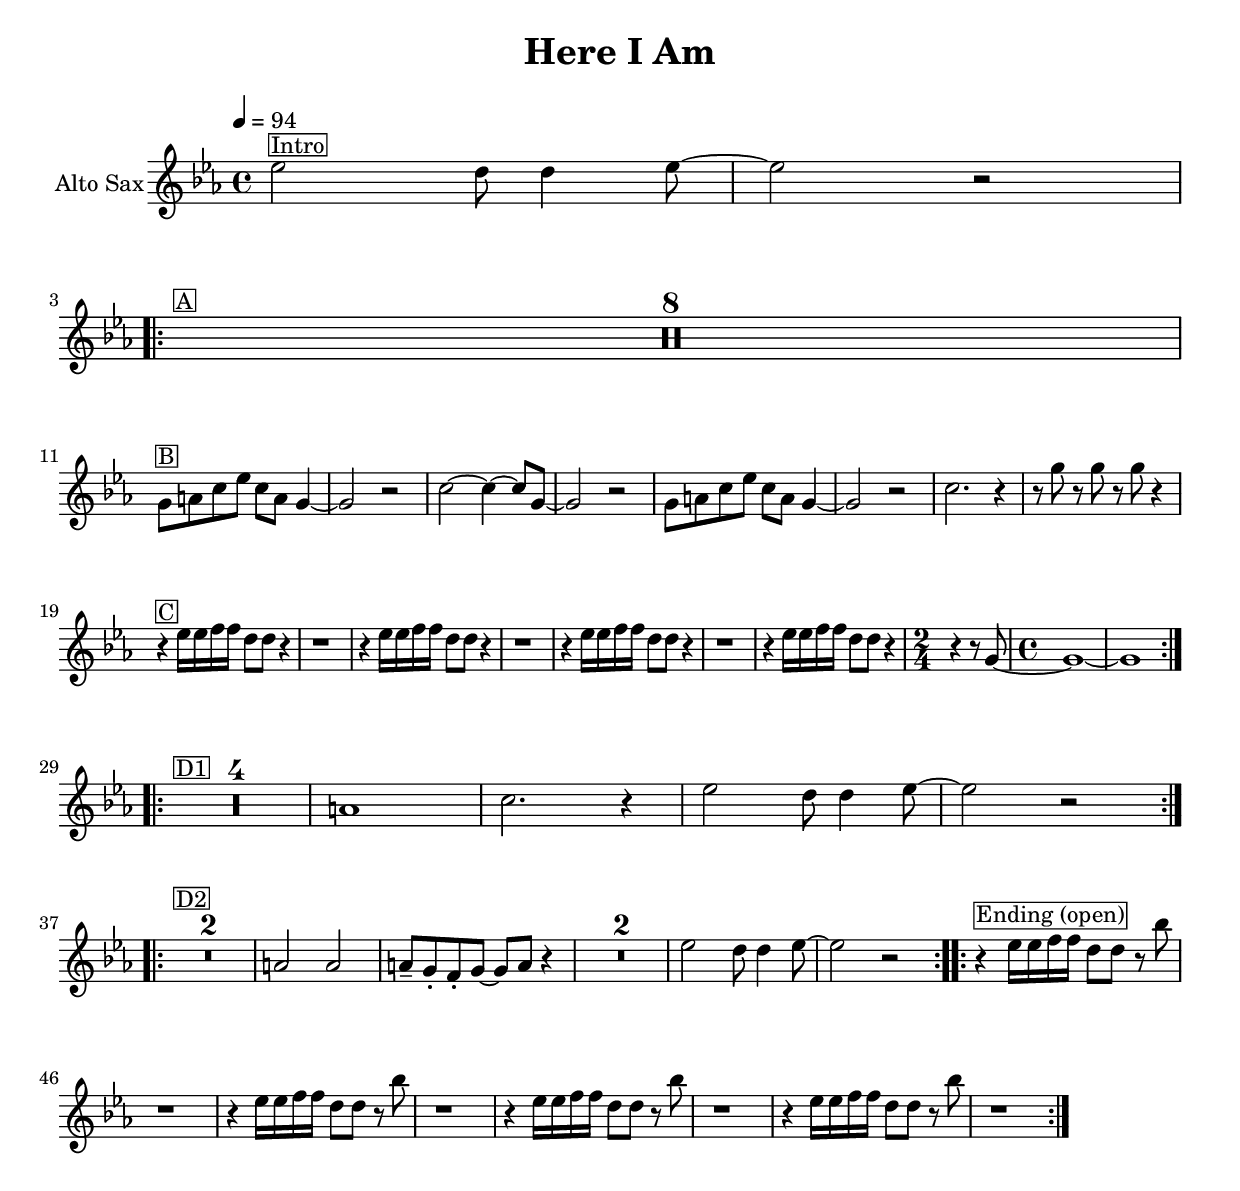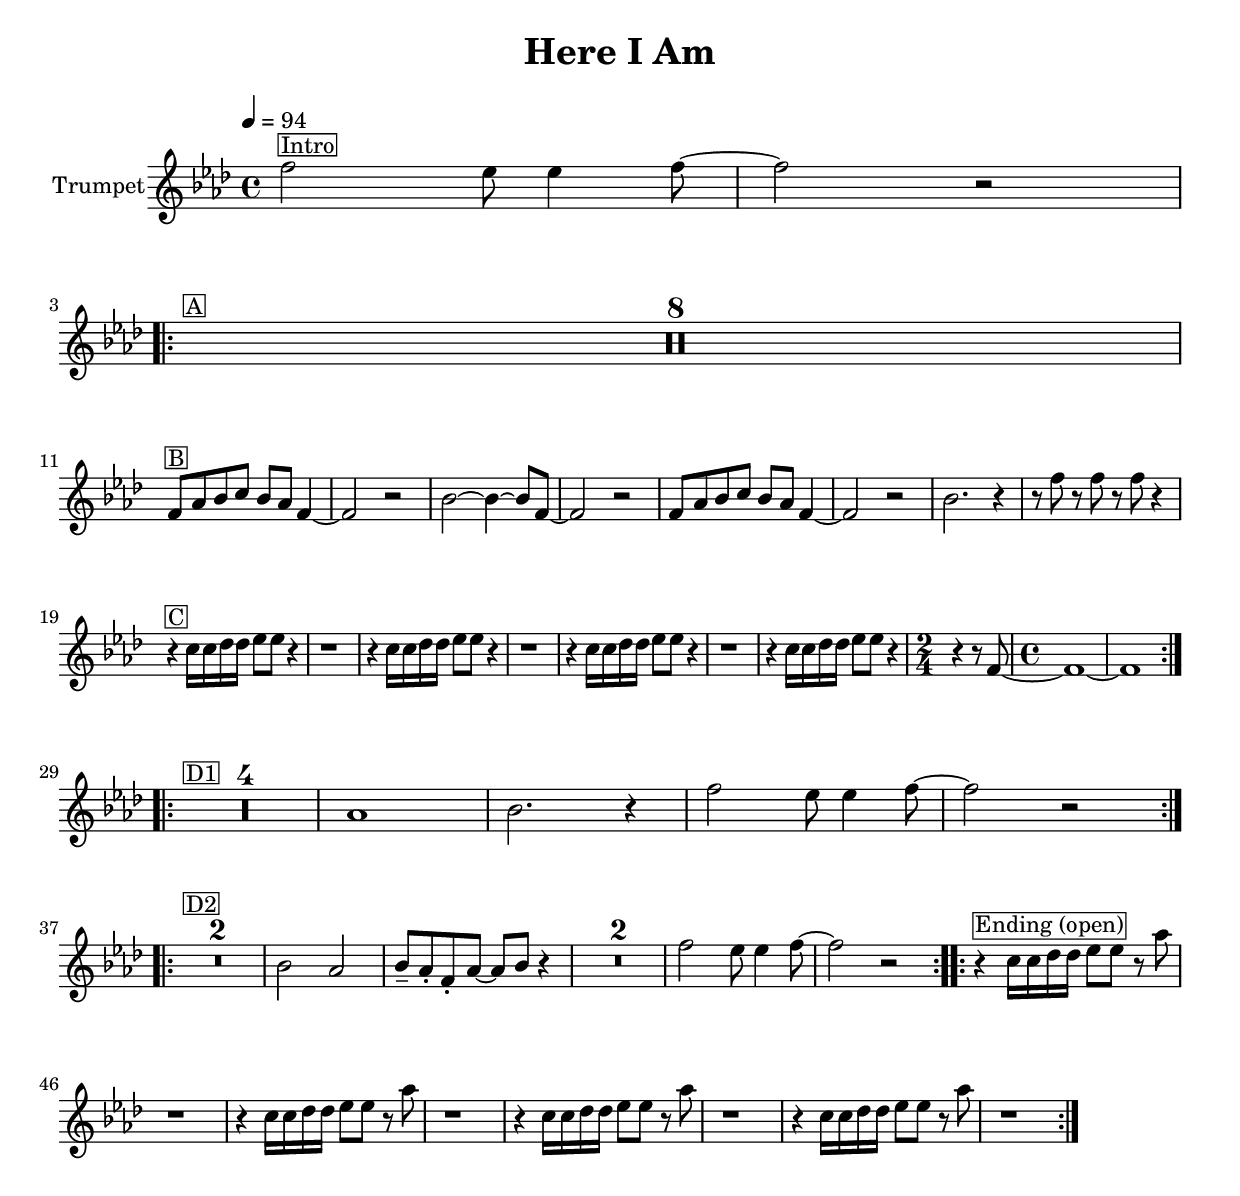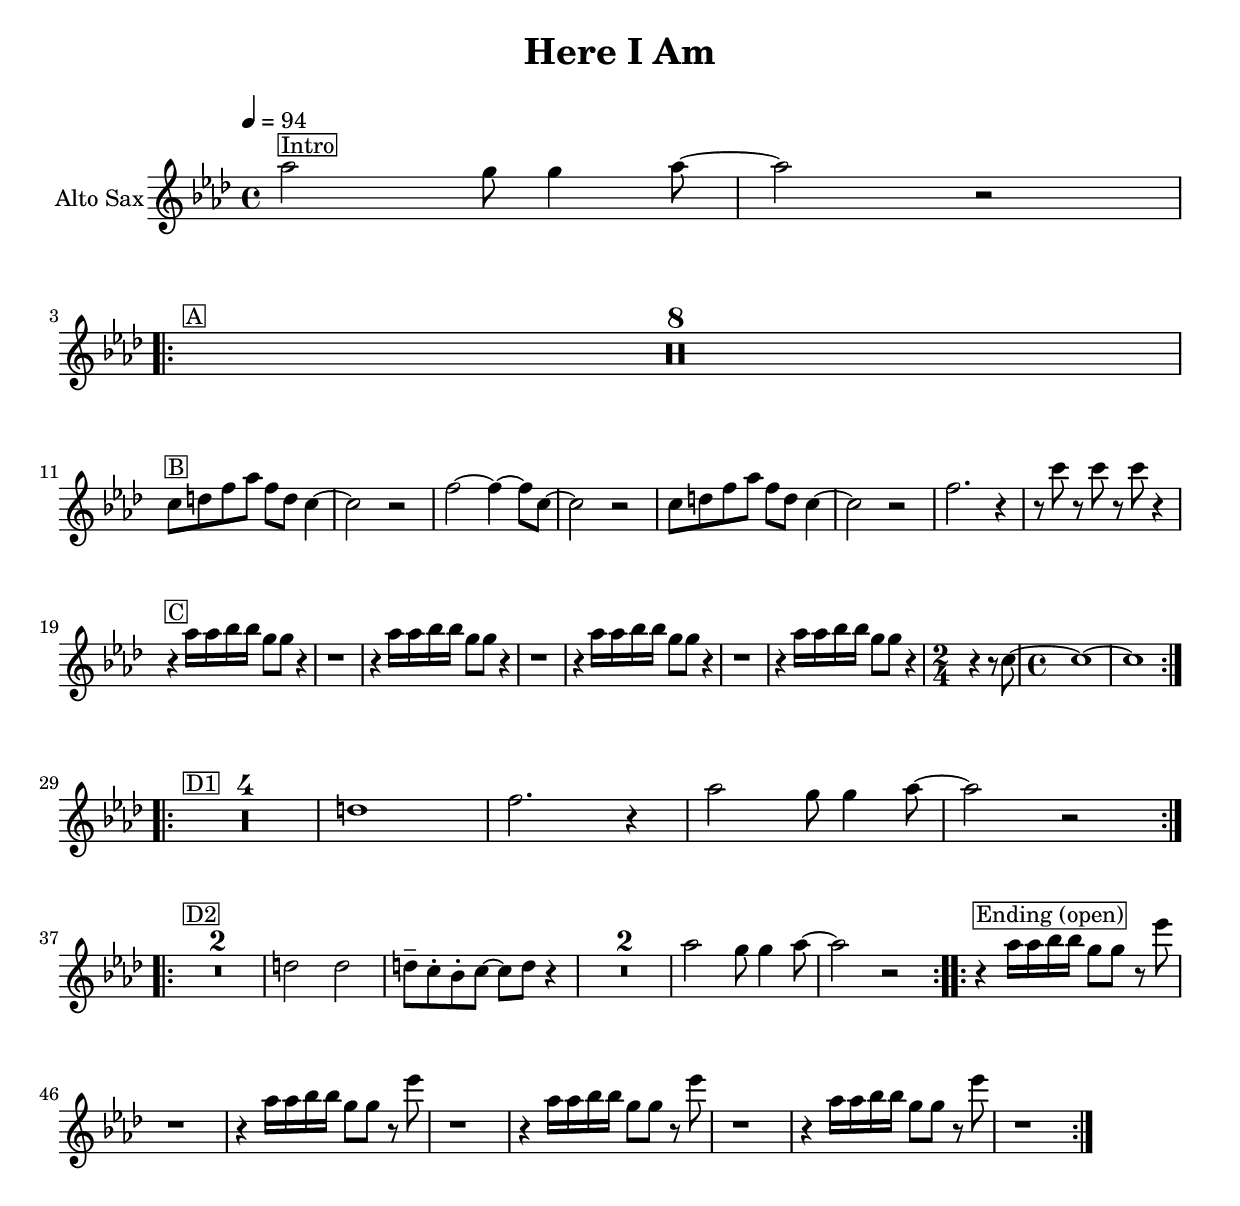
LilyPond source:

#(ly:set-option 'relative-includes #t)
\version "2.18.2"
\include "lib.ly"

\header {
  title = "Here I Am"
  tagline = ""
}

\paper {
  markup-system-spacing #'padding = #3 %space after title
  ragged-last = ##t % don't stretch last line
}

global = {
  \time 4/4
  \clef "violin"
  \key fis \minor
  \set Score.skipBars = ##t % combine multi-rests
  \accidentalStyle "modern-voice-cautionary" % print some reduntant accidentals in parenthesis, e.g. (#)
}

structure = {
  \tempo 4 = 94

  s1*0^\markupBox "Intro"
  s1*2

  \repeat volta 2 {
    s1*0^\markupBox "A"
    s1*8
    s1*0^\markupBox "B"
    s1*8
    s1*0^\markupBox "C"
    s1*7 \time 2/4 s2 \time 4/4
    s1*2
  }

  s1*0^\markupBox "D1"
  \repeat volta 2 { s1*8 }

  s1*0^\markupBox "D2"
  \repeat volta 2 { s1*8 }

  s1*0^\markupBox "Ending (open)"
  \repeat volta 2 { s1*8 }
}

breaks = {
  s1*2 \break
  s1*8 \break
  s1*8 \break
  s1*7 s2 s1*2 \break
  s1*8 \break
}

remarks = \lyricmode {
}

theChrods = \chordmode {
}

altoChords = \transpose es es \theChrods

trumpetChords = \transpose bes bes \theChrods

slT = \absolute {a''4}
slS = \absolute {d''4}
slbT = \repeat unfold 4 \slT
slbS = \repeat unfold 4 \slS

trumpet = \transpose bes beses \relative c'' {
  \global
  \set Staff.instrumentName = #"Trumpet"

  fis2 e8 e4 fis8~ | fis2 r

  \repeat volta 2 {
    R1*8
    fis,8 a b cis b a fis4~ | fis2 r | b2~ b4~ b8 fis~ | fis2 r
    fis8 a b cis b a fis4~ | fis2 r | b2. r4 | r8 fis' r fis r fis r4

    \repeat unfold 3 { r4 cis16 cis d d e8 e r4 | r1 } r4 cis16 cis d d e8 e r4 | r4 r8 fis,~ |
    fis1~ fis1
  }

  \repeat volta 2 {
    R1*4
    a1 | b2. r4 | fis'2 e8 e4 fis8~ | fis2 r
  }

  \repeat volta 2 {
    R1*2 | b,2 a | b8-- a-. fis-. a~ a b r4 | R1*2 | fis'2 e8 e4 fis8~ | fis2 r
  }

  \repeat volta 2 {
    \repeat unfold 4 { r4 cis16 cis d d e8 e r a | r1 }
  }
}

altoSax = \transpose es beses \relative c'' {
  \global
  \set Staff.instrumentName = #"Alto Sax"
  a2 gis8 gis4 a8~ | a2 r

  R1*8
  cis,8 dis fis a fis dis cis4~ | cis2 r | fis2~ fis4~ fis8 cis~ | cis2 r
  cis8 dis fis a fis dis cis4~ | cis2 r | fis2. r4 | r8 cis' r cis r cis r4

  \repeat unfold 3 { r4 a16 a b b gis8 gis r4 | r1 } r4 a16 a b b gis8 gis r4 | r4 r8 cis,~ |
  cis1~ cis1

  \repeat volta 2 {
    R1*4
    dis1 | fis2. r4 | a2 gis8 gis4 a8~ | a2 r
  }

  \repeat volta 2 {
    R1*2 | dis,2 dis | dis8-- cis-. b-. cis~ cis dis r4 | R1*2 | a'2 gis8 gis4 a8~ | a2 r
  }

  \repeat volta 2 {
    \repeat unfold 4 { r4 a16 a b b gis8 gis r e' | r1 }
  }
}

% \book {
%   \score {
%     % \midi { }
%     <<
%       \lyricsAbove \remarks
%       \new ChordNames \trumpetChords
%       \new Staff = "trumpet" <<
%         \structure
%         \breaks
%         \trumpet
%       >>
%       % \new Staff \trumpet
%       \new ChordNames \altoChords
%       \new Staff = "altoSax" <<
%         \altoSax
%       >>
%     >>
%   }
% }


\book {
  \bookOutputSuffix "tp"
  \paper {
    system-system-spacing #'basic-distance = #15 % increase space
    % fit on one page
    % system-system-spacing = #'(
    %   (basic-distance . 10)
    %   (minimum-distance . 0)
    %   (padding . 0)
    %   (stretchability . 0))
  }
  \score {
    <<
      \lyricsAbove \remarks
      \new ChordNames \trumpetChords
      \new Staff = "trumpet" <<
        \structure
        \breaks
        \trumpet
      >>
    >>
  }
}
\book {
  \bookOutputSuffix "as"
  \paper {
    system-system-spacing #'basic-distance = #15 % increase space
  }
  \score {
    <<
      \lyricsAbove \remarks
      \new ChordNames \altoChords
      \new Staff = "altoSax" <<
        \structure
        \breaks
        \altoSax
      >>
    >>
  }
}

tenorSax = \transpose bes es' \altoSax
tenorChords = \transpose bes es \altoChords
\book {
  \bookOutputSuffix "ts"
  \paper {
    system-system-spacing #'basic-distance = #15
  }
  \score {
    <<
      \lyricsAbove \remarks
      \new ChordNames \tenorChords
      \new Staff = "tenorSax" <<
        \structure
        \breaks
        \tenorSax
      >>
    >>
  }
}
